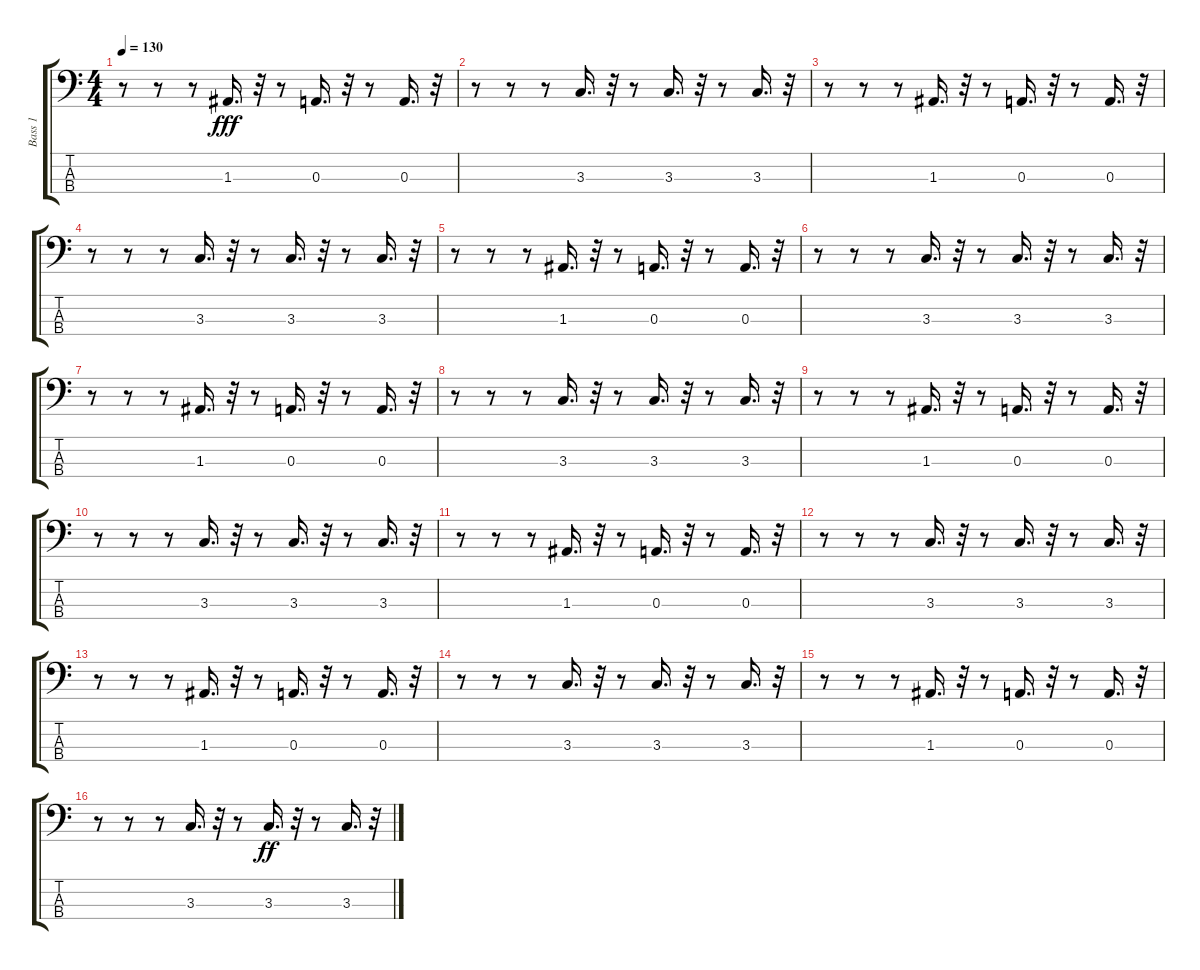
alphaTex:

\track ("Bass 1" "Bass 1") {instrument fretlessbass}
\staff {score tabs}
\tuning (G2 D2 A1 E1) {hide}
\ts (4 4)
\tempo 130
\clef f4
\ks c
r.8{dy fff} r.8 r.8 1.3.16{d} r.32 r.8 0.3.16{d} r.32 r.8 0.3.16{d} r.32 |
r.8 r.8 r.8 3.3.16{d} r.32 r.8 3.3.16{d} r.32 r.8 3.3.16{d} r.32 |
r.8 r.8 r.8 1.3.16{d} r.32 r.8 0.3.16{d} r.32 r.8 0.3.16{d} r.32 |
r.8 r.8 r.8 3.3.16{d} r.32 r.8 3.3.16{d} r.32 r.8 3.3.16{d} r.32 |
r.8 r.8 r.8 1.3.16{d} r.32 r.8 0.3.16{d} r.32 r.8 0.3.16{d} r.32 |
r.8 r.8 r.8 3.3.16{d} r.32 r.8 3.3.16{d} r.32 r.8 3.3.16{d} r.32 |
r.8 r.8 r.8 1.3.16{d} r.32 r.8 0.3.16{d} r.32 r.8 0.3.16{d} r.32 |
r.8 r.8 r.8 3.3.16{d} r.32 r.8 3.3.16{d} r.32 r.8 3.3.16{d} r.32 |
r.8 r.8 r.8 1.3.16{d} r.32 r.8 0.3.16{d} r.32 r.8 0.3.16{d} r.32 |
r.8 r.8 r.8 3.3.16{d} r.32 r.8 3.3.16{d} r.32 r.8 3.3.16{d} r.32 |
r.8 r.8 r.8 1.3.16{d} r.32 r.8 0.3.16{d} r.32 r.8 0.3.16{d} r.32 |
r.8 r.8 r.8 3.3.16{d} r.32 r.8 3.3.16{d} r.32 r.8 3.3.16{d} r.32 |
r.8 r.8 r.8 1.3.16{d} r.32 r.8 0.3.16{d} r.32 r.8 0.3.16{d} r.32 |
r.8 r.8 r.8 3.3.16{d} r.32 r.8 3.3.16{d} r.32 r.8 3.3.16{d} r.32 |
r.8 r.8 r.8 1.3.16{d} r.32 r.8 0.3.16{d} r.32 r.8 0.3.16{d} r.32 |
r.8 r.8 r.8 3.3.16{d} r.32 r.8 3.3.16{d dy ff} r.32 r.8 3.3.16{d} r.32
